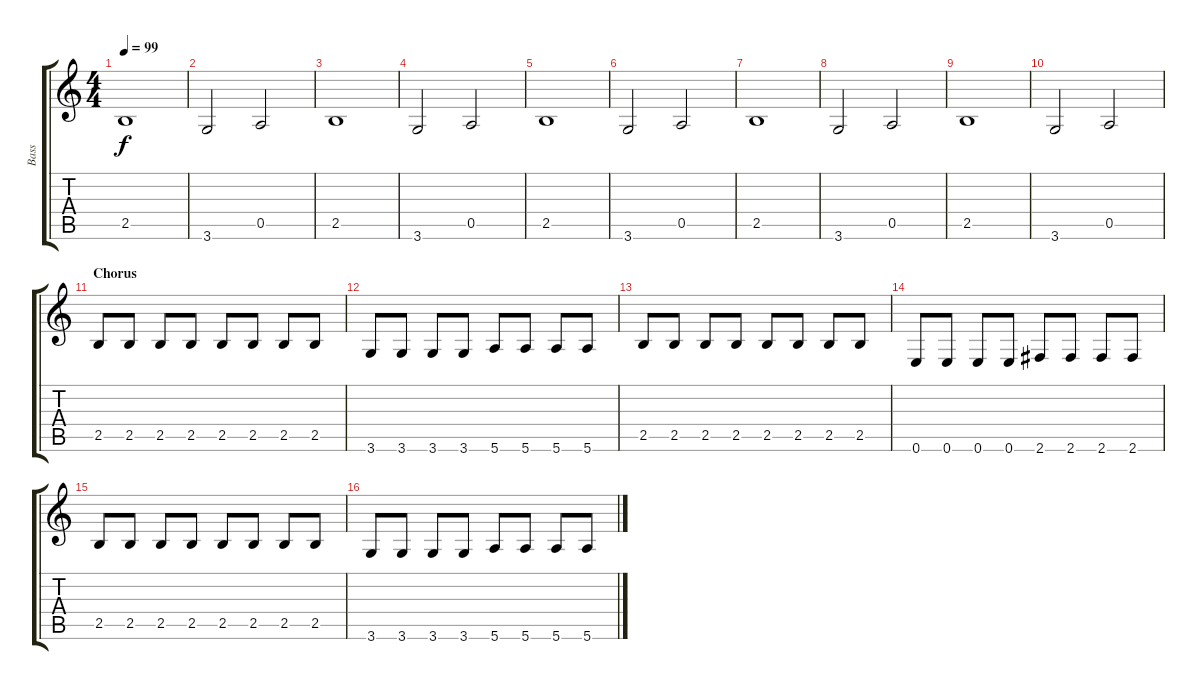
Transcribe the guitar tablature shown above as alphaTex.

\track ("Bass" "Bass") {instrument electricbassfinger}
\staff {score tabs}
\tuning (E4 B3 G3 D3 A2 E2) {hide}
\ts (4 4)
\tempo 99
\clef g2
\ks c
2.5.1{dy f} |
3.6.2 0.5.2 |
2.5.1 |
3.6.2 0.5.2 |
2.5.1 |
3.6.2 0.5.2 |
2.5.1 |
3.6.2 0.5.2 |
2.5.1 |
3.6.2 0.5.2 |
\section ("" "Chorus")
2.5.8 2.5.8 2.5.8 2.5.8 2.5.8 2.5.8 2.5.8 2.5.8 |
3.6.8 3.6.8 3.6.8 3.6.8 5.6.8 5.6.8 5.6.8 5.6.8 |
2.5.8 2.5.8 2.5.8 2.5.8 2.5.8 2.5.8 2.5.8 2.5.8 |
0.6.8 0.6.8 0.6.8 0.6.8 2.6.8 2.6.8 2.6.8 2.6.8 |
2.5.8 2.5.8 2.5.8 2.5.8 2.5.8 2.5.8 2.5.8 2.5.8 |
3.6.8 3.6.8 3.6.8 3.6.8 5.6.8 5.6.8 5.6.8 5.6.8
